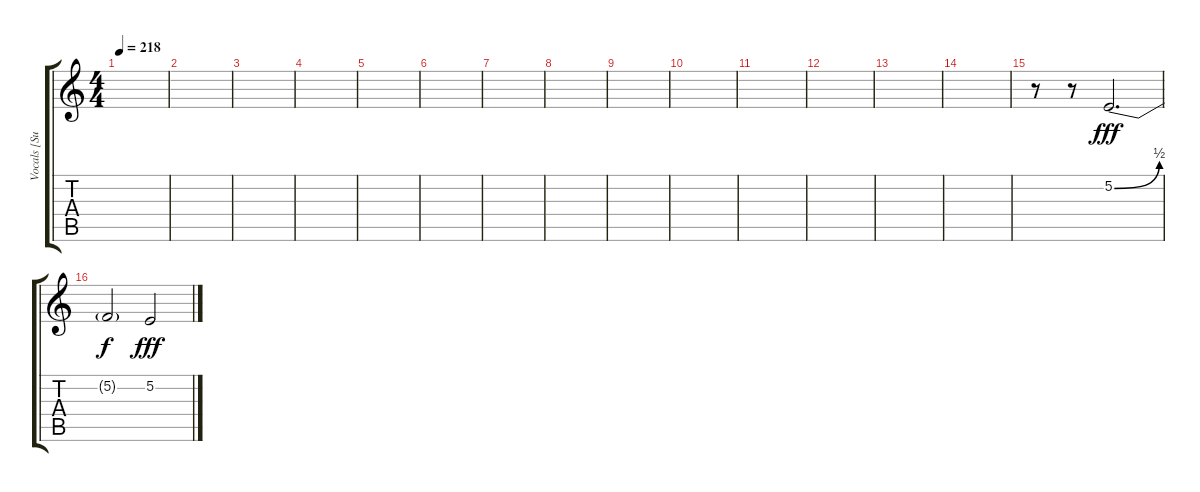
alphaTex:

\track ("Vocals [Sully Erna]" "Vocals [Su") {instrument violin}
\staff {score tabs}
\tuning (E4 B3 G3 D3 A2 E2) {hide}
\ts (4 4)
\tempo 218
\clef g2
\ks c
|
|
|
|
|
|
|
|
|
|
|
|
|
|
r.8 r.8 5.2{be (bend 0 0 60 2)}.2{d dy fff} |
5.2{t}.2{dy f} 5.2.2{dy fff}
